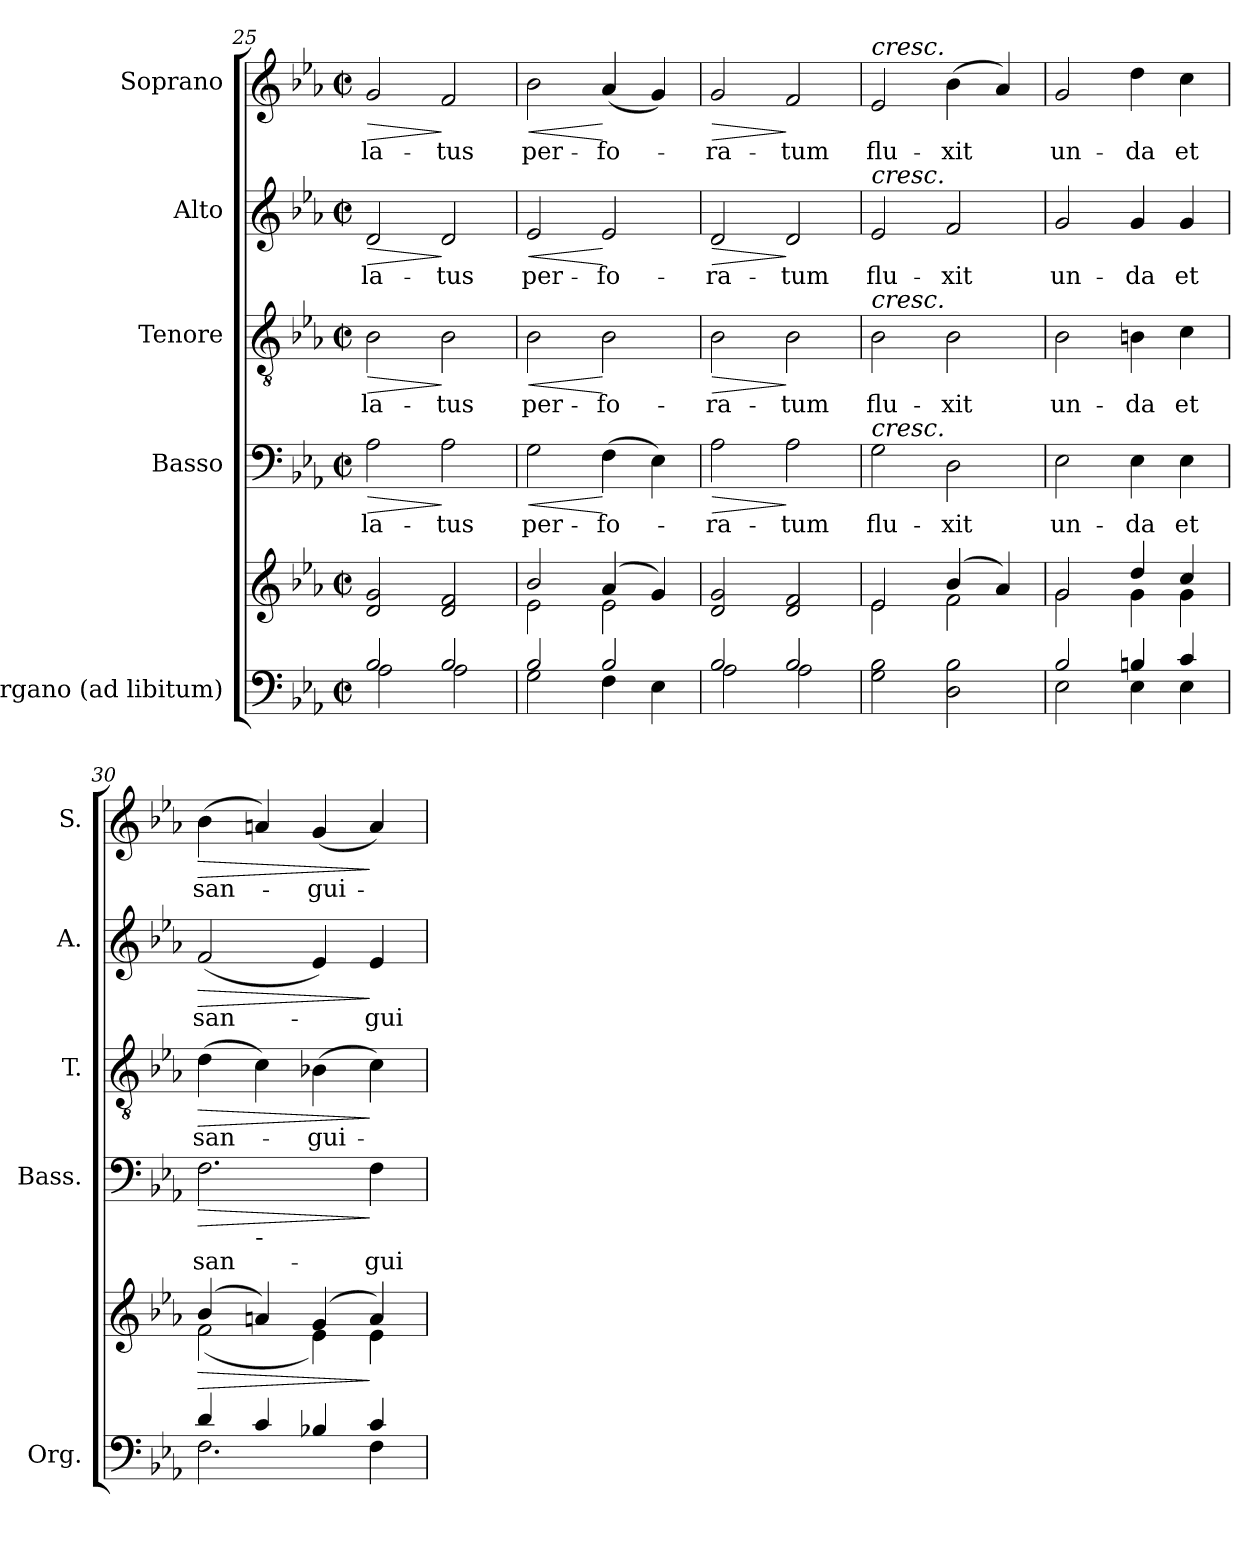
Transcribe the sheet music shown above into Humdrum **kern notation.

**kern	**kern	**dynam	**kern	**text	**dynam	**kern	**text	**dynam	**kern	**text	**dynam	**kern	**text	**dynam
*part5	*part5	*part5	*part4	*part4	*part4	*part3	*part3	*part3	*part2	*part2	*part2	*part1	*part1	*part1
*staff6	*staff5	*staff5/6	*staff4	*staff4	*staff4	*staff3	*staff3	*staff3	*staff2	*staff2	*staff2	*staff1	*staff1	*staff1
*I"Organo (ad libitum)	*	*	*I"Basso	*	*	*I"Tenore	*	*	*I"Alto	*	*	*I"Soprano	*	*
*I'Org.	*	*	*I'Bass.	*	*	*I'T.	*	*	*I'A.	*	*	*I'S.	*	*
*clefF4	*clefG2	*	*clefF4	*	*	*clefGv2	*	*	*clefG2	*	*	*clefG2	*	*
*	*	*	*	*	*	*ITrd7c12	*	*	*	*	*	*	*	*
*k[b-e-a-]	*k[b-e-a-]	*	*k[b-e-a-]	*	*	*k[b-e-a-]	*	*	*k[b-e-a-]	*	*	*k[b-e-a-]	*	*
*E-:	*E-:	*	*E-:	*	*	*E-:	*	*	*E-:	*	*	*E-:	*	*
*M2/2	*M2/2	*	*M2/2	*	*	*M2/2	*	*	*M2/2	*	*	*M2/2	*	*
*met(c|)	*met(c|)	*	*met(c|)	*	*	*met(c|)	*	*	*met(c|)	*	*	*met(c|)	*	*
=25	=25	=25	=25	=25	=25	=25	=25	=25	=25	=25	=25	=25	=25	=25
*^	*	*	*	*	*	*	*	*	*	*	*	*	*	*
!	!	!	!	!	!LO:LY:b:color=#000000	!LO:HP:b	!	!	!	!	!	!	!	!	!
!	!	!	!	!	!	!	!	!LO:LY:b:color=#000000	!LO:HP:b	!	!	!	!	!	!
!	!	!	!	!	!	!	!	!	!	!	!LO:LY:b:color=#000000	!LO:HP:b	!	!	!
!	!	!	!	!	!	!	!	!	!	!	!	!	!	!LO:LY:b:color=#000000	!LO:HP:b
2B-i/	2A-i\	2di/ 2gi	.	2A-i\	la-	>	2BB-i\	la-	>	2di/	la-	>	2gi/	la-	>
!	!	!	!	!	!LO:LY:b:color=#000000	!	!	!	!	!	!	!	!	!	!
!	!	!	!	!	!	!	!	!LO:LY:b:color=#000000	!	!	!	!	!	!	!
!	!	!	!	!	!	!	!	!	!	!	!LO:LY:b:color=#000000	!	!	!	!
!	!	!	!	!	!	!	!	!	!	!	!	!	!	!LO:LY:b:color=#000000	!
2B-i/	2A-i\	2di/ 2fi	] ]	2A-i\	-tus	]	2BB-i\	-tus	]	2di/	-tus	]	2fi/	-tus	]
=26	=26	=26	=26	=26	=26	=26	=26	=26	=26	=26	=26	=26	=26	=26	=26
*	*	*^	*	*	*	*	*	*	*	*	*	*	*	*	*
!	!	!	!	!	!	!LO:LY:b:color=#000000	!LO:HP:b	!	!	!	!	!	!	!	!	!
!	!	!	!	!	!	!	!	!	!LO:LY:b:color=#000000	!LO:HP:b	!	!	!	!	!	!
!	!	!	!	!	!	!	!	!	!	!	!	!LO:LY:b:color=#000000	!LO:HP:b	!	!	!
!	!	!	!	!	!	!	!	!	!	!	!	!	!	!	!LO:LY:b:color=#000000	!LO:HP:b
2B-i/	2Gi\	2b-i/	2e-i\	.	2Gi\	per-	<	2BB-i\	per-	<	2e-i/	per-	<	2b-i\	per-	<
!	!	!	!	!	!	!LO:LY:b:color=#000000	!	!	!	!	!	!	!	!	!	!
!	!	!	!	!	!	!	!	!	!LO:LY:b:color=#000000	!	!	!	!	!	!	!
!	!	!	!	!	!	!	!	!	!	!	!	!LO:LY:b:color=#000000	!	!	!	!
!	!	!	!	!	!	!	!	!	!	!	!	!	!	!	!LO:LY:b:color=#000000	!
2B-i/	4Fi\	(4a-i/	2e-i\	[ [	(4Fi\	-fo-	[	2BB-i\	-fo-	[	2e-i/	-fo-	[	(4a-i/	-fo-	[
.	4E-i\	4gi/)	.	.	4E-i\)	.	.	.	.	.	.	.	.	4gi/)	.	.
*	*	*v	*v	*	*	*	*	*	*	*	*	*	*	*	*	*
=27	=27	=27	=27	=27	=27	=27	=27	=27	=27	=27	=27	=27	=27	=27	=27
!	!	!	!	!	!LO:LY:b:color=#000000	!LO:HP:b	!	!	!	!	!	!	!	!	!
!	!	!	!	!	!	!	!	!LO:LY:b:color=#000000	!LO:HP:b	!	!	!	!	!	!
!	!	!	!	!	!	!	!	!	!	!	!LO:LY:b:color=#000000	!LO:HP:b	!	!	!
!	!	!	!	!	!	!	!	!	!	!	!	!	!	!LO:LY:b:color=#000000	!LO:HP:b
2B-i/	2A-i\	2di/ 2gi	.	2A-i\	-ra-	>	2BB-i\	-ra-	>	2di/	-ra-	>	2gi/	-ra-	>
!	!	!	!	!	!LO:LY:b:color=#000000	!	!	!	!	!	!	!	!	!	!
!	!	!	!	!	!	!	!	!LO:LY:b:color=#000000	!	!	!	!	!	!	!
!	!	!	!	!	!	!	!	!	!	!	!LO:LY:b:color=#000000	!	!	!	!
!	!	!	!	!	!	!	!	!	!	!	!	!	!	!LO:LY:b:color=#000000	!
2B-i/	2A-i\	2di/ 2fi	] ]	2A-i\	-tum	]	2BB-i\	-tum	]	2di/	-tum	]	2fi/	-tum	]
*v	*v	*	*	*	*	*	*	*	*	*	*	*	*	*	*
=28	=28	=28	=28	=28	=28	=28	=28	=28	=28	=28	=28	=28	=28	=28
*	*^	*	*	*	*	*	*	*	*	*	*	*	*	*
*^	*	*	*	*	*	*	*	*	*	*	*	*	*	*	*
!	!	!	!	!	!	!LO:LY:b:color=#000000	!	!	!	!	!	!	!	!	!	!
*v	*v	*	*	*	*	*	*	*	*	*	*	*	*	*	*	*
*^	*	*	*	*	*	*	*	*	*	*	*	*	*	*	*
!	!	!	!	!	!	!	!	!	!LO:LY:b:color=#000000	!	!	!	!	!	!	!
*v	*v	*	*	*	*	*	*	*	*	*	*	*	*	*	*	*
*^	*	*	*	*	*	*	*	*	*	*	*	*	*	*	*
!	!	!	!	!	!	!	!	!	!	!	!	!LO:LY:b:color=#000000	!	!	!	!
*v	*v	*	*	*	*	*	*	*	*	*	*	*	*	*	*	*
*^	*	*	*	*	*	*	*	*	*	*	*	*	*	*	*
!	!	!	!	!	!	!	!	!	!	!	!	!	!	!LO:TX:a:i:t=cresc.	!	!
!	!	!	!	!	!	!	!	!	!	!	!LO:TX:a:i:t=cresc.	!	!	!	!	!
!	!	!	!	!	!	!	!	!LO:TX:a:i:t=cresc.	!	!	!	!	!	!	!	!
!	!	!	!	!	!LO:TX:a:i:t=cresc.	!	!	!	!	!	!	!	!	!	!	!
!LO:TX:a:i:t=cresc.	!	!	!	!	!	!	!	!	!	!	!	!	!	!	!	!
!	!	!	!	!	!	!	!	!	!	!	!	!	!	!	!LO:LY:b:color=#000000	!
*v	*v	*	*	*	*	*	*	*	*	*	*	*	*	*	*	*
2Gi\ 2B-i	2e-i/	2e-i\	.	2Gi\	flu-	.	2BB-i\	flu-	.	2e-i/	flu-	.	2e-i/	flu-	.
!	!	!	!	!	!LO:LY:b:color=#000000	!	!	!	!	!	!	!	!	!	!
!	!	!	!	!	!	!	!	!LO:LY:b:color=#000000	!	!	!	!	!	!	!
!	!	!	!	!	!	!	!	!	!	!	!LO:LY:b:color=#000000	!	!	!	!
!	!	!	!	!	!	!	!	!	!	!	!	!	!	!LO:LY:b:color=#000000	!
2Di\ 2B-i	(4b-i/	2fi\	.	2Di\	-xit	.	2BB-i\	-xit	.	2fi/	-xit	.	(4b-i\	-xit	.
.	4a-i/)	.	.	.	.	.	.	.	.	.	.	.	4a-i/)	.	.
=29	=29	=29	=29	=29	=29	=29	=29	=29	=29	=29	=29	=29	=29	=29	=29
*^	*	*	*	*	*	*	*	*	*	*	*	*	*	*	*
!	!	!	!	!	!	!LO:LY:b:color=#000000	!	!	!	!	!	!	!	!	!	!
!	!	!	!	!	!	!	!	!	!LO:LY:b:color=#000000	!	!	!	!	!	!	!
!	!	!	!	!	!	!	!	!	!	!	!	!LO:LY:b:color=#000000	!	!	!	!
!	!	!	!	!	!	!	!	!	!	!	!	!	!	!	!LO:LY:b:color=#000000	!
2B-i/	2E-i\	2gi/	2gi\	.	2E-i\	un-	.	2BB-i\	un-	.	2gi/	un-	.	2gi/	un-	.
!	!	!	!	!	!	!LO:LY:b:color=#000000	!	!	!	!	!	!	!	!	!	!
!	!	!	!	!	!	!	!	!	!LO:LY:b:color=#000000	!	!	!	!	!	!	!
!	!	!	!	!	!	!	!	!	!	!	!	!LO:LY:b:color=#000000	!	!	!	!
!	!	!	!	!	!	!	!	!	!	!	!	!	!	!	!LO:LY:b:color=#000000	!
4Bni/	4E-i\	4ddi/	4gi\	.	4E-i\	-da	.	4BBni\	-da	.	4gi/	-da	.	4ddi\	-da	.
!	!	!	!	!	!	!LO:LY:b:color=#000000	!	!	!	!	!	!	!	!	!	!
!	!	!	!	!	!	!	!	!	!LO:LY:b:color=#000000	!	!	!	!	!	!	!
!	!	!	!	!	!	!	!	!	!	!	!	!LO:LY:b:color=#000000	!	!	!	!
!	!	!	!	!	!	!	!	!	!	!	!	!	!	!	!LO:LY:b:color=#000000	!
4ci/	4E-i\	4cci/	4gi\	.	4E-i\	et	.	4Ci\	et	.	4gi/	et	.	4cci\	et	.
=30	=30	=30	=30	=30	=30	=30	=30	=30	=30	=30	=30	=30	=30	=30	=30	=30
!	!	!	!	!LO:HP:b	!	!	!	!	!	!	!	!	!	!	!	!
!	!	!	!	!	!	!LO:LY:b:color=#000000	!LO:HP:b	!	!	!	!	!	!	!	!	!
!	!	!	!	!	!	!	!	!	!LO:LY:b:color=#000000	!LO:HP:b	!	!	!	!	!	!
!	!	!	!	!	!	!	!	!	!	!	!	!LO:LY:b:color=#000000	!LO:HP:b	!	!	!
!	!	!	!	!	!	!	!	!	!	!	!	!	!	!	!LO:LY:b:color=#000000	!LO:HP:b
*	*	*	*	*	*^	*	*	*	*	*	*	*	*	*	*	*
4di/	2.Fi\	(4b-i/	(2fi\	>	2.Fi\	4ryy	san-	>	(4Di\	san-	>	(2fi/	san-	>	(4b-i\	san-	>
!	!	!	!	!	!	!LO:TX:b:t=-	!	!	!	!	!	!	!	!	!	!	!
4ci/	.	4ani/)	.	.	.	2.ryy	.	.	4Ci\)	.	.	.	.	.	4ani/)	.	.
!	!	!	!	!	!	!	!	!	!	!LO:LY:b:color=#000000	!	!	!	!	!	!	!
!	!	!	!	!	!	!	!	!	!	!	!	!	!	!	!	!LO:LY:b:color=#000000	!
4B-Xi/	.	(4gi/	4e-i\)	.	.	.	.	.	(4BB-Xi\	-gui-	.	4e-i/)	.	.	(4gi/	-gui-	.
!	!	!	!	!	!	!	!LO:LY:b:color=#000000	!	!	!	!	!	!	!	!	!	!
!	!	!	!	!	!	!	!	!	!	!	!	!	!LO:LY:b:color=#000000	!	!	!	!
4ci/	4Fi\	4ai/)	4e-i\	]	4Fi\	.	-gui-	]	4Ci\)	.	]	4e-i/	-gui-	]	4ai/)	.	]
*v	*v	*	*	*	*v	*v	*	*	*	*	*	*	*	*	*	*	*
*	*v	*v	*	*	*	*	*	*	*	*	*	*	*	*	*
=	=	=	=	=	=	=	=	=	=	=	=	=	=	=
*-	*-	*-	*-	*-	*-	*-	*-	*-	*-	*-	*-	*-	*-	*-
